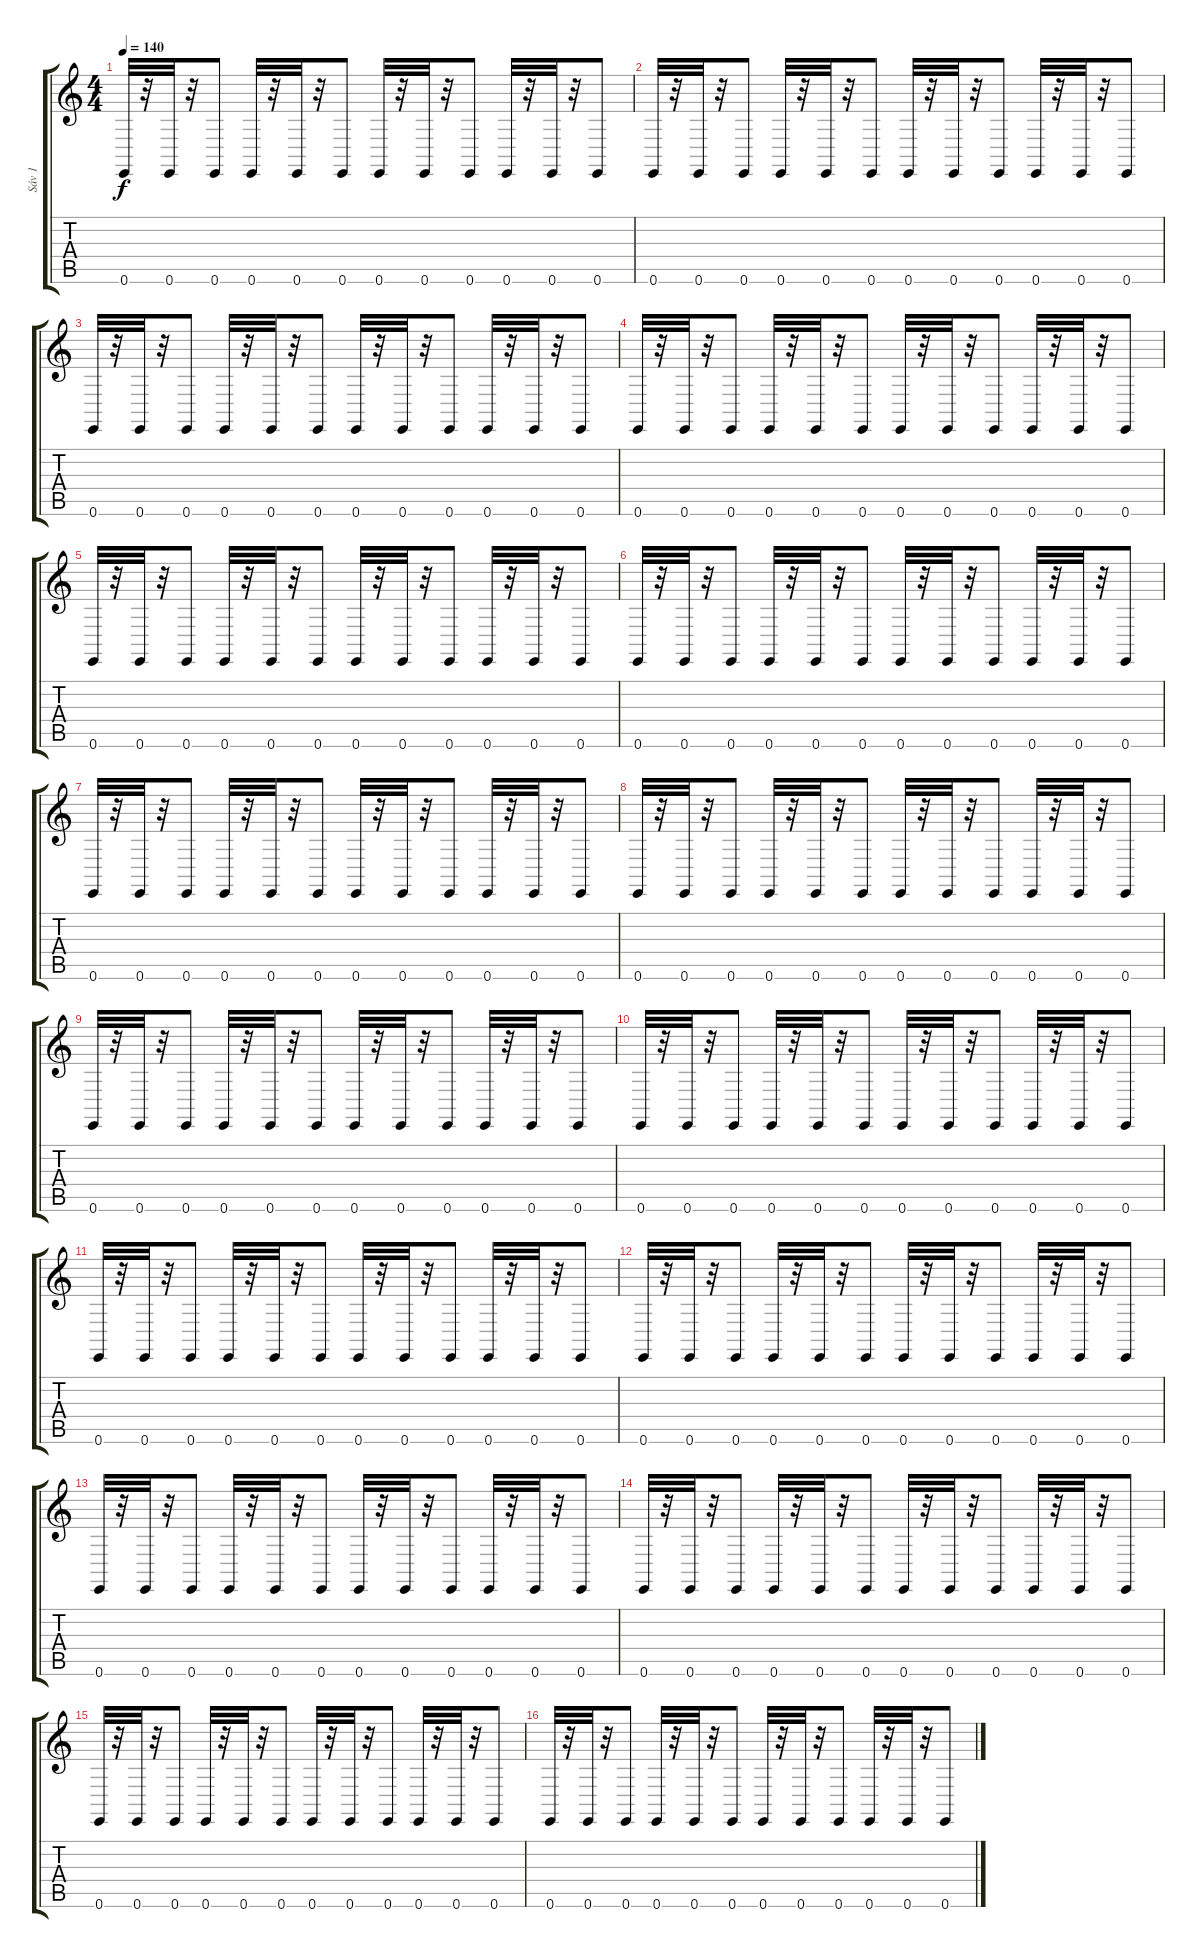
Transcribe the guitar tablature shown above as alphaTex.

\track ("Sáv 1" "Sáv 1") {instrument lead2sawtooth}
\staff {score tabs}
\tuning (E4 B3 G3 D3 A2 E2) {hide}
\ts (4 4)
\tempo 140
\clef g2
\ks c
0.6.32{dy f} r.32 0.6.32 r.32 0.6.8 0.6.32 r.32 0.6.32 r.32 0.6.8 0.6.32 r.32 0.6.32 r.32 0.6.8 0.6.32 r.32 0.6.32 r.32 0.6.8 |
0.6.32 r.32 0.6.32 r.32 0.6.8 0.6.32 r.32 0.6.32 r.32 0.6.8 0.6.32 r.32 0.6.32 r.32 0.6.8 0.6.32 r.32 0.6.32 r.32 0.6.8 |
0.6.32 r.32 0.6.32 r.32 0.6.8 0.6.32 r.32 0.6.32 r.32 0.6.8 0.6.32 r.32 0.6.32 r.32 0.6.8 0.6.32 r.32 0.6.32 r.32 0.6.8 |
0.6.32 r.32 0.6.32 r.32 0.6.8 0.6.32 r.32 0.6.32 r.32 0.6.8 0.6.32 r.32 0.6.32 r.32 0.6.8 0.6.32 r.32 0.6.32 r.32 0.6.8 |
0.6.32 r.32 0.6.32 r.32 0.6.8 0.6.32 r.32 0.6.32 r.32 0.6.8 0.6.32 r.32 0.6.32 r.32 0.6.8 0.6.32 r.32 0.6.32 r.32 0.6.8 |
0.6.32 r.32 0.6.32 r.32 0.6.8 0.6.32 r.32 0.6.32 r.32 0.6.8 0.6.32 r.32 0.6.32 r.32 0.6.8 0.6.32 r.32 0.6.32 r.32 0.6.8 |
0.6.32 r.32 0.6.32 r.32 0.6.8 0.6.32 r.32 0.6.32 r.32 0.6.8 0.6.32 r.32 0.6.32 r.32 0.6.8 0.6.32 r.32 0.6.32 r.32 0.6.8 |
0.6.32 r.32 0.6.32 r.32 0.6.8 0.6.32 r.32 0.6.32 r.32 0.6.8 0.6.32 r.32 0.6.32 r.32 0.6.8 0.6.32 r.32 0.6.32 r.32 0.6.8 |
0.6.32 r.32 0.6.32 r.32 0.6.8 0.6.32 r.32 0.6.32 r.32 0.6.8 0.6.32 r.32 0.6.32 r.32 0.6.8 0.6.32 r.32 0.6.32 r.32 0.6.8 |
0.6.32 r.32 0.6.32 r.32 0.6.8 0.6.32 r.32 0.6.32 r.32 0.6.8 0.6.32 r.32 0.6.32 r.32 0.6.8 0.6.32 r.32 0.6.32 r.32 0.6.8 |
0.6.32 r.32 0.6.32 r.32 0.6.8 0.6.32 r.32 0.6.32 r.32 0.6.8 0.6.32 r.32 0.6.32 r.32 0.6.8 0.6.32 r.32 0.6.32 r.32 0.6.8 |
0.6.32 r.32 0.6.32 r.32 0.6.8 0.6.32 r.32 0.6.32 r.32 0.6.8 0.6.32 r.32 0.6.32 r.32 0.6.8 0.6.32 r.32 0.6.32 r.32 0.6.8 |
0.6.32 r.32 0.6.32 r.32 0.6.8 0.6.32 r.32 0.6.32 r.32 0.6.8 0.6.32 r.32 0.6.32 r.32 0.6.8 0.6.32 r.32 0.6.32 r.32 0.6.8 |
0.6.32 r.32 0.6.32 r.32 0.6.8 0.6.32 r.32 0.6.32 r.32 0.6.8 0.6.32 r.32 0.6.32 r.32 0.6.8 0.6.32 r.32 0.6.32 r.32 0.6.8 |
0.6.32 r.32 0.6.32 r.32 0.6.8 0.6.32 r.32 0.6.32 r.32 0.6.8 0.6.32 r.32 0.6.32 r.32 0.6.8 0.6.32 r.32 0.6.32 r.32 0.6.8 |
0.6.32 r.32 0.6.32 r.32 0.6.8 0.6.32 r.32 0.6.32 r.32 0.6.8 0.6.32 r.32 0.6.32 r.32 0.6.8 0.6.32 r.32 0.6.32 r.32 0.6.8
